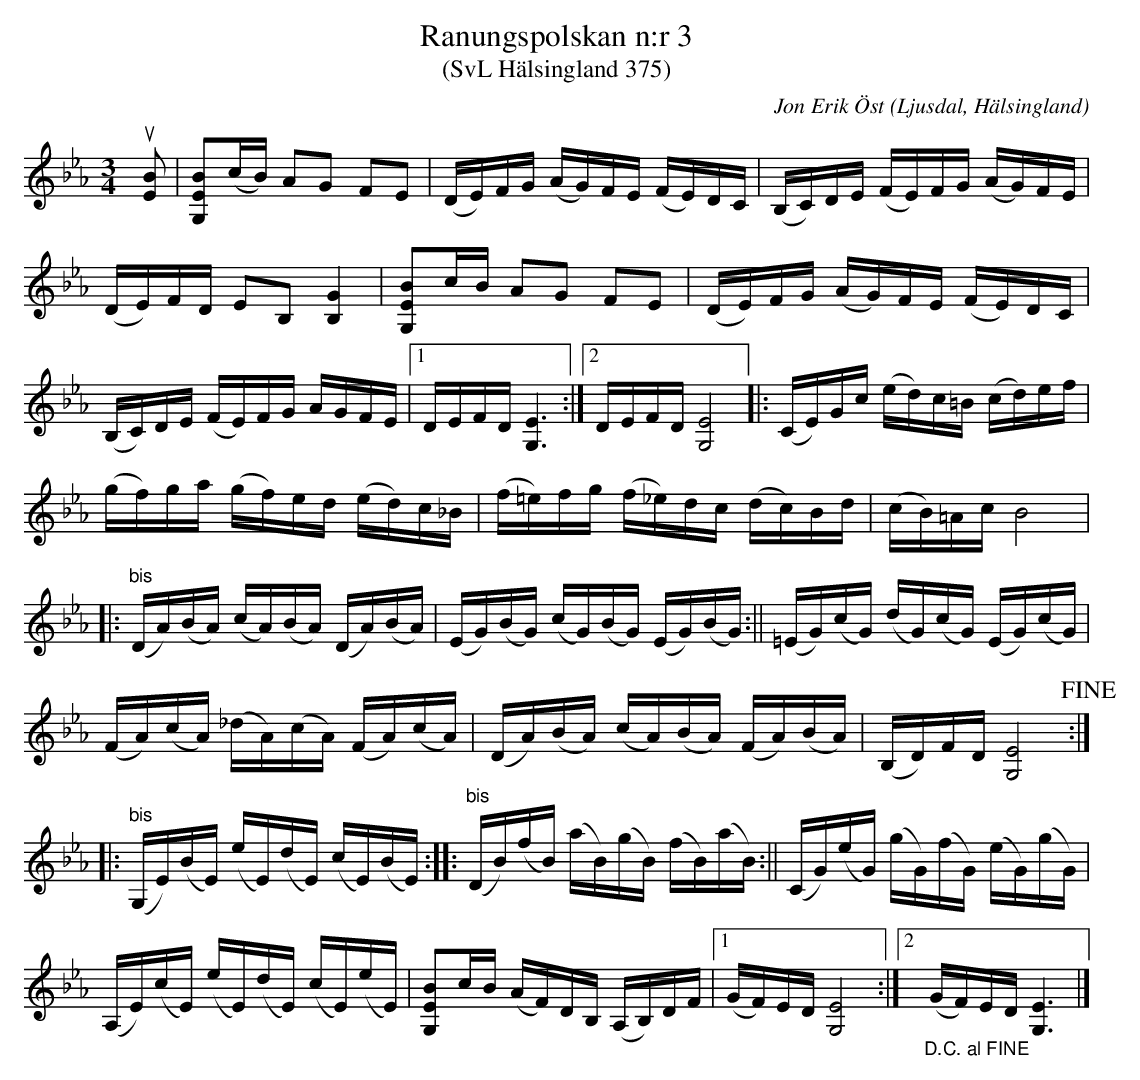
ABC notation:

X:1
T:Ranungspolskan n:r 3
T:(SvL Hälsingland 375)
O:Ljusdal, Hälsingland
C:Jon Erik Öst
M:3/4
L:1/16
K:Cm
!invisible!|: u[BE]2 | [BEG,]2(cB) A2G2 F2E2 | (DE)FG (AG)FE (FE)DC | (B,C)DE (FE)FG (AG)FE |
(DE)FD E2B,2 [B,G]4 | [BEG,]2cB A2G2 F2E2 | (DE)FG (AG)FE (FE)DC |
(B,C)DE (FE)FG AGFE |1 DEFD [EG,]6 :|2 DEFD [EG,]8 |: (CE)Gc (ed)c=B (cd)ef |
(gf)ga (gf)ed (ed)c_B | (f=e)fg (f_e)dc (dc)Bd | (cB)=Ac B8 |
||:"^bis"(DA)(BA) (cA)(BA) (DA)(BA) | (EG)(BG) (cG)(BG) (EG)(BG) :||(=EG)(cG) (dG)(cG) (EG)(cG) |
(FA)(cA) (_dA)(cA) (FA)(cA) | (DA)(BA) (cA)(BA) (FA)(BA) | (B,D)FD [EG,]8!fine! :|
||:"^bis" (G,E)(BE) (eE)(dE) (cE)(BE) :||:"^bis" (DB)(fB) (aB)(gB) (fB)(aB) :|| (CG)(eG) (gG)(fG) (eG)(gG) |
(A,E)(cE) (eE)(dE) (cE)(eE) | [BEG,]2cB (AF)DB, (A,B,)DF |1 (GF)ED [EG,]8 :|2 "_D.C. al FINE"(GF)ED [EG,]6 |]
